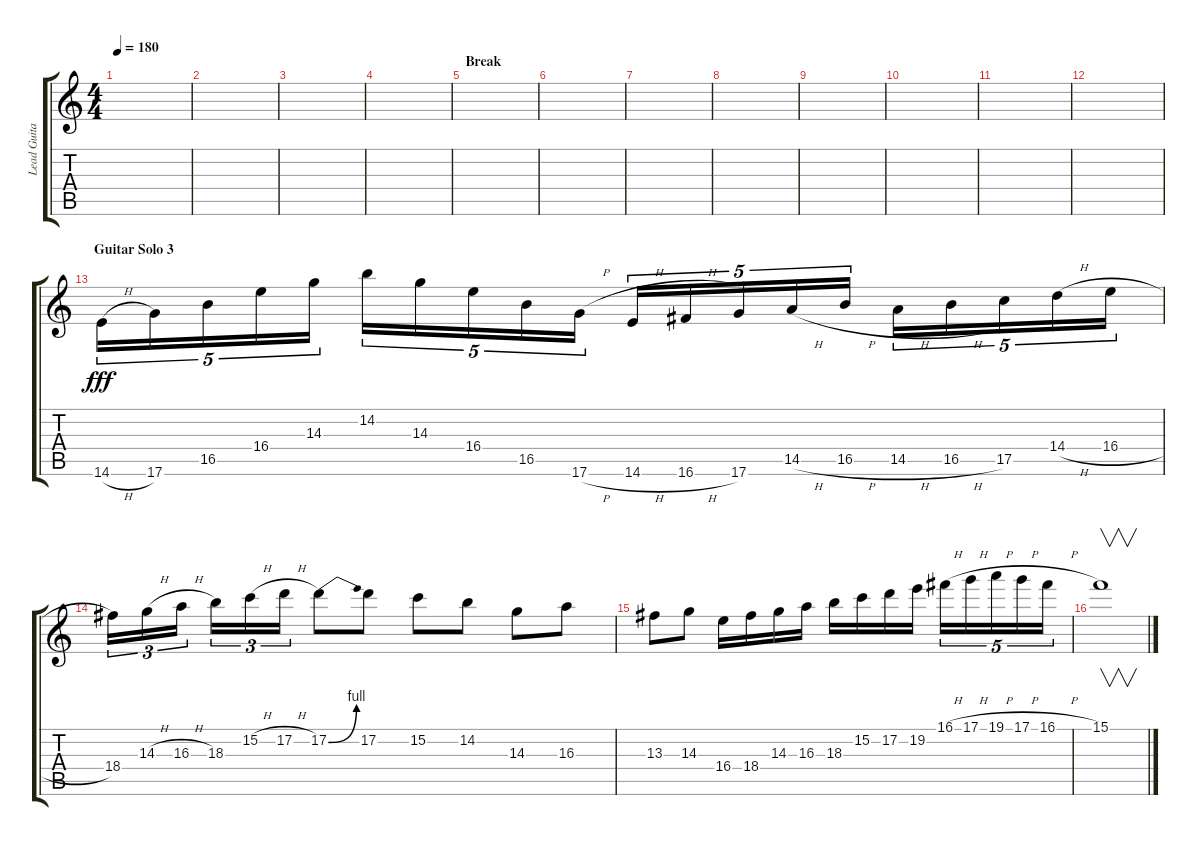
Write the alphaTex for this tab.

\track ("Lead Guitar" "Lead Guita") {instrument distortionguitar}
\staff {score tabs}
\tuning (D4 A3 F3 C3 G2 D2) {hide}
\ts (4 4)
\tempo 180
\clef g2
\ks c
|
|
|
|
\section ("" "Break")
|
|
|
|
|
|
|
|
\section ("" "Guitar Solo 3")
14.6{h}.16{tu (5 4) dy fff} 17.6.16{tu (5 4)} 16.5.16{tu (5 4)} 16.4.16{tu (5 4)} 14.3.16{tu (5 4)} 14.2.16{tu (5 4)} 14.3.16{tu (5 4)} 16.4.16{tu (5 4)} 16.5.16{tu (5 4)} 17.6{h}.16{tu (5 4)} 14.6{h}.16{tu (5 4)} 16.6{h}.16{tu (5 4)} 17.6.16{tu (5 4)} 14.5{h}.16{tu (5 4)} 16.5{h}.16{tu (5 4)} 14.5{h}.16{tu (5 4)} 16.5{h}.16{tu (5 4)} 17.5.16{tu (5 4)} 14.4{h}.16{tu (5 4)} 16.4{h}.16{tu (5 4)} |
18.4.16{tu (3 2)} 14.3{h}.16{tu (3 2)} 16.3{h}.16{tu (3 2)} 18.3.16{tu (3 2)} 15.2{h}.16{tu (3 2)} 17.2{h}.16{tu (3 2)} 17.2{be (bend 0 0 60 4)}.8 17.2.8 15.2.8 14.2.8 14.3.8 16.3.8 |
13.3.8 14.3.8 16.4.16 18.4.16 14.3.16 16.3.16 18.3.16 15.2.16 17.2.16 19.2.16 16.1{h}.16{tu (5 4)} 17.1{h}.16{tu (5 4)} 19.1{h}.16{tu (5 4)} 17.1{h}.16{tu (5 4)} 16.1{h}.16{tu (5 4)} |
15.1.1{v}
